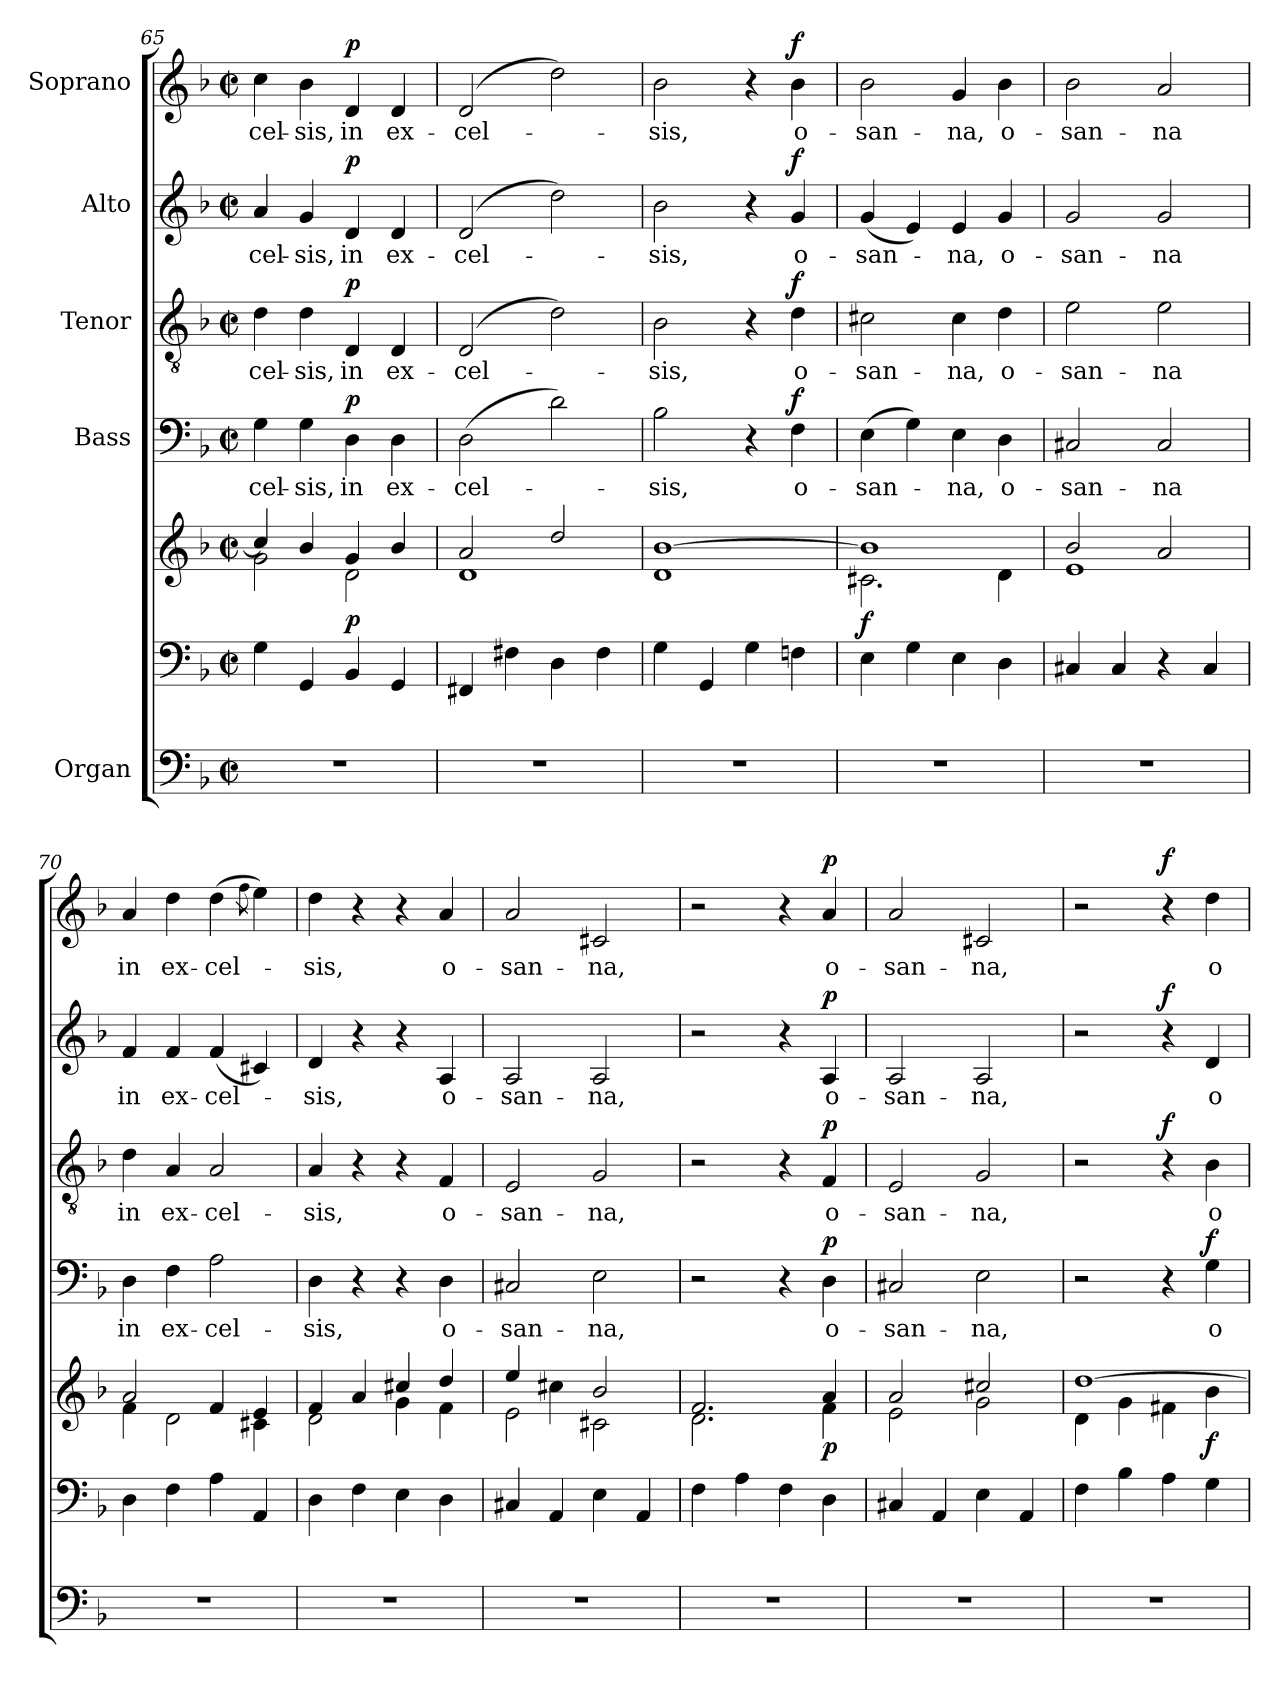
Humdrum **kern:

**kern	**kern	**kern	**dynam	**kern	**text	**dynam	**kern	**text	**dynam	**kern	**text	**dynam	**kern	**text	**dynam
*part5	*part5	*part5	*part5	*part4	*part4	*part4	*part3	*part3	*part3	*part2	*part2	*part2	*part1	*part1	*part1
*staff7	*staff6	*staff5	*staff5/6/7	*staff4	*staff4	*staff4	*staff3	*staff3	*staff3	*staff2	*staff2	*staff2	*staff1	*staff1	*staff1
*I"Organ	*	*	*	*I"Bass	*	*	*I"Tenor	*	*	*I"Alto	*	*	*I"Soprano	*	*
!!LO:LB:g=z
*clefF4	*clefF4	*clefG2	*	*clefF4	*	*	*clefGv2	*	*	*clefG2	*	*	*clefG2	*	*
*k[b-]	*k[b-]	*k[b-]	*	*k[b-]	*	*	*k[b-]	*	*	*k[b-]	*	*	*k[b-]	*	*
*M2/2	*M2/2	*M2/2	*	*M2/2	*	*	*M2/2	*	*	*M2/2	*	*	*M2/2	*	*
*met(c|)	*met(c|)	*met(c|)	*	*met(c|)	*	*	*met(c|)	*	*	*met(c|)	*	*	*met(c|)	*	*
=65	=65	=65	=65	=65	=65	=65	=65	=65	=65	=65	=65	=65	=65	=65	=65
*	*	*^	*	*	*	*	*	*	*	*	*	*	*	*	*
!	!	!	!	!	!	!LO:LY:b	!	!	!LO:LY:b	!	!	!LO:LY:b	!	!	!LO:LY:b	!
1r	4G\	4cc/]	2g\	.	4G\	-cel-	.	4d\	-cel-	.	4a/	-cel-	.	4cc\	-cel-	.
!	!	!	!	!	!	!LO:LY:b	!	!	!LO:LY:b	!	!	!LO:LY:b	!	!	!LO:LY:b	!
.	4GG/	4b-/	.	.	4G\	-sis,	.	4d\	-sis,	.	4g/	-sis,	.	4b-\	-sis,	.
!	!	!	!	!LO:DY:a=2	!	!LO:LY:b	!LO:DY:a	!	!LO:LY:b	!LO:DY:a	!	!LO:LY:b	!LO:DY:a	!	!LO:LY:b	!LO:DY:a
.	4BB-/	4g/	2d\	p	4D\	-in	p	4D/	-in	p	4d/	-in	p	4d/	-in	p
!	!	!	!	!	!	!LO:LY:b	!	!	!LO:LY:b	!	!	!LO:LY:b	!	!	!LO:LY:b	!
.	4GG/	4b-/	.	.	4D\	ex-	.	4D/	ex-	.	4d/	ex-	.	4d/	ex-	.
=66	=66	=66	=66	=66	=66	=66	=66	=66	=66	=66	=66	=66	=66	=66	=66	=66
!	!	!	!	!	!	!LO:LY:b	!	!	!LO:LY:b	!	!	!LO:LY:b	!	!	!LO:LY:b	!
1r	4FF#X/	2a/	1d	.	(2D\	-cel-	.	(2D/	-cel-	.	(2d/	-cel-	.	(2d/	-cel-	.
.	4F#X\	.	.	.	.	.	.	.	.	.	.	.	.	.	.	.
.	4D\	2dd/	.	.	2d\)	.	.	2d\)	.	.	2dd\)	.	.	2dd\)	.	.
.	4F#\	.	.	.	.	.	.	.	.	.	.	.	.	.	.	.
*	*	*v	*v	*	*	*	*	*	*	*	*	*	*	*	*	*
=67	=67	=67	=67	=67	=67	=67	=67	=67	=67	=67	=67	=67	=67	=67	=67
!	!	!	!	!	!LO:LY:b	!	!	!LO:LY:b	!	!	!LO:LY:b	!	!	!LO:LY:b	!
1r	4G\	1d [1b-	.	2B-\	-sis,	.	2B-\	-sis,	.	2b-\	-sis,	.	2b-\	-sis,	.
.	4GG/	.	.	.	.	.	.	.	.	.	.	.	.	.	.
.	4G\	.	.	4r	.	.	4r	.	.	4r	.	.	4r	.	.
!	!	!	!	!	!LO:LY:b	!LO:DY:a	!	!LO:LY:b	!LO:DY:a	!	!LO:LY:b	!LO:DY:a	!	!LO:LY:b	!LO:DY:a
.	4Fn\	.	.	4F\	o-	f	4d\	o-	f	4g/	o-	f	4b-\	o-	f
=68	=68	=68	=68	=68	=68	=68	=68	=68	=68	=68	=68	=68	=68	=68	=68
*	*	*^	*	*	*	*	*	*	*	*	*	*	*	*	*
!	!	!	!	!LO:DY:a=2	!	!LO:LY:b	!	!	!LO:LY:b	!	!	!LO:LY:b	!	!	!LO:LY:b	!
1r	4E\	1b-]	2.c#X\	f	(4E\	-san-	.	2c#X\	-san-	.	(4g/	-san-	.	2b-\	-san-	.
.	4G\	.	.	.	4G\)	.	.	.	.	.	4e/)	.	.	.	.	.
!	!	!	!	!	!	!LO:LY:b	!	!	!LO:LY:b	!	!	!LO:LY:b	!	!	!LO:LY:b	!
.	4E\	.	.	.	4E\	-na,	.	4c#\	-na,	.	4e/	-na,	.	4g/	-na,	.
!	!	!	!	!	!	!LO:LY:b	!	!	!LO:LY:b	!	!	!LO:LY:b	!	!	!LO:LY:b	!
.	4D\	.	4d\	.	4D\	o-	.	4d\	o-	.	4g/	o-	.	4b-\	o-	.
=69	=69	=69	=69	=69	=69	=69	=69	=69	=69	=69	=69	=69	=69	=69	=69	=69
!	!	!	!	!	!	!LO:LY:b	!	!	!LO:LY:b	!	!	!LO:LY:b	!	!	!LO:LY:b	!
1r	4C#X/	2b-/	1e	.	2C#X/	-san-	.	2e\	-san-	.	2g/	-san-	.	2b-\	-san-	.
.	4C#/	.	.	.	.	.	.	.	.	.	.	.	.	.	.	.
!	!	!	!	!	!	!LO:LY:b	!	!	!LO:LY:b	!	!	!LO:LY:b	!	!	!LO:LY:b	!
.	4r	2a/	.	.	2C#/	-na	.	2e\	-na	.	2g/	-na	.	2a/	-na	.
.	4C#/	.	.	.	.	.	.	.	.	.	.	.	.	.	.	.
=70	=70	=70	=70	=70	=70	=70	=70	=70	=70	=70	=70	=70	=70	=70	=70	=70
!	!	!	!	!	!	!LO:LY:b	!	!	!LO:LY:b	!	!	!LO:LY:b	!	!	!LO:LY:b	!
1r	4D\	2a/	4f\	.	4D\	in	.	4d\	in	.	4f/	in	.	4a/	in	.
!	!	!	!	!	!	!LO:LY:b	!	!	!LO:LY:b	!	!	!LO:LY:b	!	!	!LO:LY:b	!
.	4F\	.	2d\	.	4F\	ex-	.	4A/	ex-	.	4f/	ex-	.	4dd\	ex-	.
!	!	!	!	!	!	!LO:LY:b	!	!	!LO:LY:b	!	!	!LO:LY:b	!	!	!LO:LY:b	!
.	4A\	4f/	.	.	2A\	-cel-	.	2A/	-cel-	.	(4f/	-cel-	.	(4dd\	-cel-	.
.	.	.	.	.	.	.	.	.	.	.	.	.	.	8qff\	.	.
.	4AA/	4e/	4c#X\	.	.	.	.	.	.	.	4c#X/)	.	.	4ee\)	.	.
=71	=71	=71	=71	=71	=71	=71	=71	=71	=71	=71	=71	=71	=71	=71	=71	=71
!	!	!	!	!	!	!LO:LY:b	!	!	!LO:LY:b	!	!	!LO:LY:b	!	!	!LO:LY:b	!
1r	4D\	4f/	2d\	.	4D\	-sis,	.	4A/	-sis,	.	4d/	-sis,	.	4dd\	-sis,	.
.	4F\	4a/	.	.	4r	.	.	4r	.	.	4r	.	.	4r	.	.
.	4E\	4cc#X/	4g\	.	4r	.	.	4r	.	.	4r	.	.	4r	.	.
!	!	!	!	!	!	!LO:LY:b	!	!	!LO:LY:b	!	!	!LO:LY:b	!	!	!LO:LY:b	!
.	4D\	4dd/	4f\	.	4D\	o-	.	4F/	o-	.	4A/	o-	.	4a/	o-	.
=72	=72	=72	=72	=72	=72	=72	=72	=72	=72	=72	=72	=72	=72	=72	=72	=72
!	!	!	!	!	!	!LO:LY:b	!	!	!LO:LY:b	!	!	!LO:LY:b	!	!	!LO:LY:b	!
1r	4C#X/	4ee/	2e\	.	2C#X/	-san-	.	2E/	-san-	.	2A/	-san-	.	2a/	-san-	.
.	4AA/	4cc#X\	.	.	.	.	.	.	.	.	.	.	.	.	.	.
!	!	!	!	!	!	!LO:LY:b	!	!	!LO:LY:b	!	!	!LO:LY:b	!	!	!LO:LY:b	!
.	4E\	2b-/	2c#X\	.	2E\	-na,	.	2G/	-na,	.	2A/	-na,	.	2c#X/	-na,	.
.	4AA/	.	.	.	.	.	.	.	.	.	.	.	.	.	.	.
=73	=73	=73	=73	=73	=73	=73	=73	=73	=73	=73	=73	=73	=73	=73	=73	=73
1r	4F\	2.f/	2.d\	.	2r	.	.	2r	.	.	2r	.	.	2r	.	.
.	4A\	.	.	.	.	.	.	.	.	.	.	.	.	.	.	.
.	4F\	.	.	.	4r	.	.	4r	.	.	4r	.	.	4r	.	.
!	!	!	!	!LO:DY:b	!	!LO:LY:b	!LO:DY:a	!	!LO:LY:b	!LO:DY:a	!	!LO:LY:b	!LO:DY:a	!	!LO:LY:b	!LO:DY:a
.	4D\	4a/	4f\	p	4D\	o-	p	4F/	o-	p	4A/	o-	p	4a/	o-	p
!!LO:PB:g=z
=74	=74	=74	=74	=74	=74	=74	=74	=74	=74	=74	=74	=74	=74	=74	=74	=74
!	!	!	!	!	!	!LO:LY:b	!	!	!LO:LY:b	!	!	!LO:LY:b	!	!	!LO:LY:b	!
1r	4C#X/	2a/	2e\	.	2C#X/	-san-	.	2E/	-san-	.	2A/	-san-	.	2a/	-san-	.
.	4AA/	.	.	.	.	.	.	.	.	.	.	.	.	.	.	.
!	!	!	!	!	!	!LO:LY:b	!	!	!LO:LY:b	!	!	!LO:LY:b	!	!	!LO:LY:b	!
.	4E\	2cc#X/	2g\	.	2E\	-na,	.	2G/	-na,	.	2A/	-na,	.	2c#X/	-na,	.
.	4AA/	.	.	.	.	.	.	.	.	.	.	.	.	.	.	.
=75	=75	=75	=75	=75	=75	=75	=75	=75	=75	=75	=75	=75	=75	=75	=75	=75
1r	4F\	[1dd	4d\	.	2r	.	.	2r	.	.	2r	.	.	2r	.	.
.	4B-\	.	4g\	.	.	.	.	.	.	.	.	.	.	.	.	.
!	!	!	!	!	!	!	!	!	!	!LO:DY:a	!	!	!LO:DY:a	!	!	!LO:DY:a
.	4A\	.	4f#X\	.	4r	.	.	4r	.	f	4r	.	f	4r	.	f
!	!	!	!	!LO:DY:b	!	!LO:LY:b	!LO:DY:a	!	!LO:LY:b	!	!	!LO:LY:b	!	!	!LO:LY:b	!
.	4G\	.	4b-\	f	4G\	o-	f	4B-\	o-	.	4d/	o-	.	4dd\	o-	.
*	*	*v	*v	*	*	*	*	*	*	*	*	*	*	*	*	*
=	=	=	=	=	=	=	=	=	=	=	=	=	=	=	=
*-	*-	*-	*-	*-	*-	*-	*-	*-	*-	*-	*-	*-	*-	*-	*-
